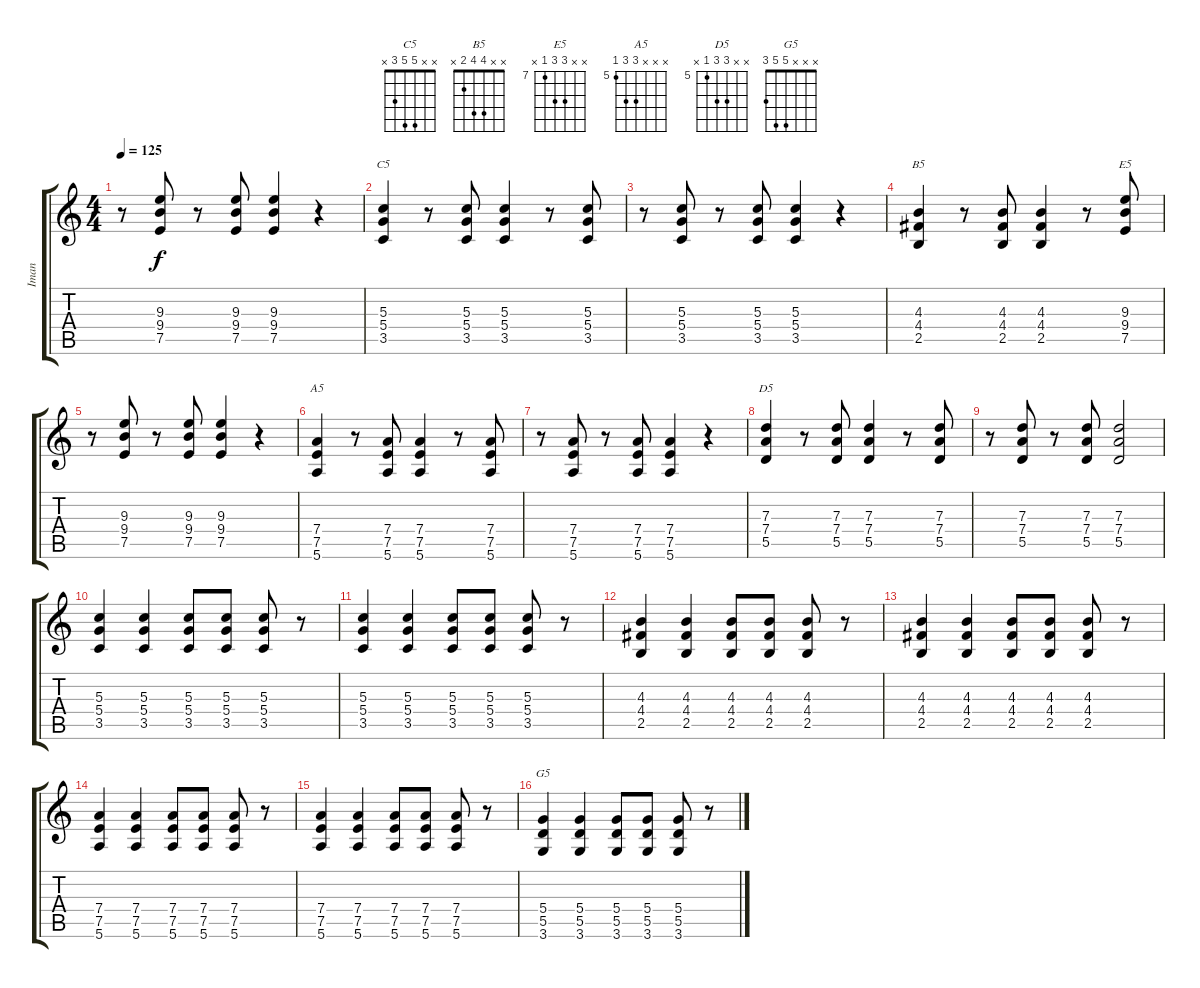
\track ("Iman" "Iman") {instrument overdrivenguitar}
\staff {score tabs}
\tuning (E4 B3 G3 D3 A2 E2) {hide}
\chord ("C5" x x 5 5 3 x)
\chord ("B5" x x 4 4 2 x)
\chord ("E5" x x 9 9 7 x) {firstfret 7}
\chord ("A5" x x x 7 7 5) {firstfret 5}
\chord ("D5" x x 7 7 5 x) {firstfret 5}
\chord ("G5" x x x 5 5 3)
\ts (4 4)
\tempo 125
\clef g2
\ks c
r.8{dy f} (9.3 9.4 7.5).8 r.8 (9.3 9.4 7.5).8 (9.3 9.4 7.5).4 r.4 |
(5.3 5.4 3.5).4{ch "C5"} r.8 (5.3 5.4 3.5).8 (5.3 5.4 3.5).4 r.8 (5.3 5.4 3.5).8 |
r.8 (5.3 5.4 3.5).8 r.8 (5.3 5.4 3.5).8 (5.3 5.4 3.5).4 r.4 |
(4.3 4.4 2.5).4{ch "B5"} r.8 (4.3 4.4 2.5).8 (4.3 4.4 2.5).4 r.8 (9.3 9.4 7.5).8{ch "E5"} |
r.8 (9.3 9.4 7.5).8 r.8 (9.3 9.4 7.5).8 (9.3 9.4 7.5).4 r.4 |
(7.4 7.5 5.6).4{ch "A5"} r.8 (7.4 7.5 5.6).8 (7.4 7.5 5.6).4 r.8 (7.4 7.5 5.6).8 |
r.8 (7.4 7.5 5.6).8 r.8 (7.4 7.5 5.6).8 (7.4 7.5 5.6).4 r.4 |
(7.3 7.4 5.5).4{ch "D5"} r.8 (7.3 7.4 5.5).8 (7.3 7.4 5.5).4 r.8 (7.3 7.4 5.5).8 |
r.8 (7.3 7.4 5.5).8 r.8 (7.3 7.4 5.5).8 (7.3 7.4 5.5).2 |
(5.3 5.4 3.5).4 (5.3 5.4 3.5).4 (5.3 5.4 3.5).8 (5.3 5.4 3.5).8 (5.3 5.4 3.5).8 r.8 |
(5.3 5.4 3.5).4 (5.3 5.4 3.5).4 (5.3 5.4 3.5).8 (5.3 5.4 3.5).8 (5.3 5.4 3.5).8 r.8 |
(4.3 4.4 2.5).4 (4.3 4.4 2.5).4 (4.3 4.4 2.5).8 (4.3 4.4 2.5).8 (4.3 4.4 2.5).8 r.8 |
(4.3 4.4 2.5).4 (4.3 4.4 2.5).4 (4.3 4.4 2.5).8 (4.3 4.4 2.5).8 (4.3 4.4 2.5).8 r.8 |
(7.4 7.5 5.6).4 (7.4 7.5 5.6).4 (7.4 7.5 5.6).8 (7.4 7.5 5.6).8 (7.4 7.5 5.6).8 r.8 |
(7.4 7.5 5.6).4 (7.4 7.5 5.6).4 (7.4 7.5 5.6).8 (7.4 7.5 5.6).8 (7.4 7.5 5.6).8 r.8 |
(5.4 5.5 3.6).4{ch "G5"} (5.4 5.5 3.6).4 (5.4 5.5 3.6).8 (5.4 5.5 3.6).8 (5.4 5.5 3.6).8 r.8
